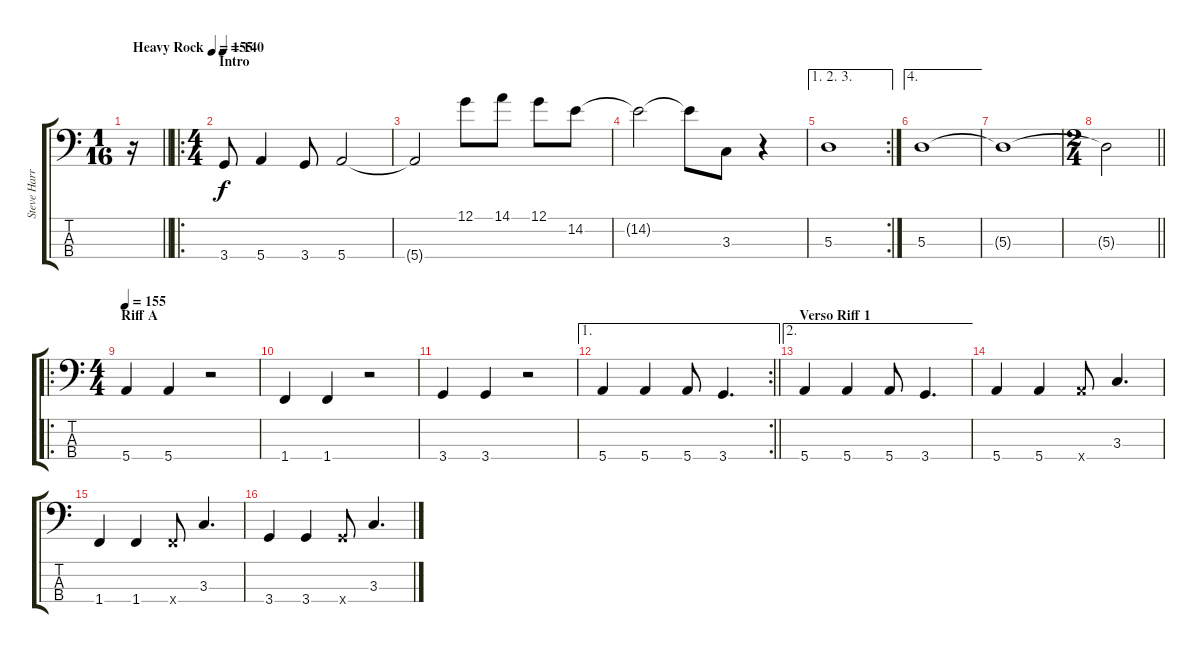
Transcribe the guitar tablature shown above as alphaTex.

\track ("Steve Harris" "Steve Harr") {instrument electricbassfinger}
\staff {score tabs}
\tuning (G2 D2 A1 E1) {hide}
\ts (1 16)
\tempo (155 "Heavy Rock")
\clef f4
\barLineRight lightlight
\ks c
r.16{dy f instrument electricbassfinger} |
\ro
\ts (4 4)
\section ("" "Intro")
\tempo 140
3.4.8 5.4.4 3.4.8 5.4.2 |
5.4{t}.2 12.1.8 14.1.8 12.1.8 14.2.8 |
14.2{t}.2 14.2{t}.8 3.3.8 r.4 |
\ae (1 2 3)
\rc 2
5.3.1 |
\ae 4
5.3.1 |
5.3{t}.1 |
\ts (2 4)
\barLineRight lightlight
5.3{t}.2 |
\ro
\ts (4 4)
\section ("" "Riff A")
\tempo 155
5.4.4 5.4.4 r.2 |
1.4.4 1.4.4 r.2 |
3.4.4 3.4.4 r.2 |
\ae 1
\rc 2
\barLineRight lightlight
5.4.4 5.4.4 5.4.8 3.4.4{d} |
\ae 2
\section ("" "Verso Riff 1")
5.4.4 5.4.4 5.4.8 3.4.4{d} |
5.4.4 5.4.4 5.4{x}.8 3.3.4{d} |
1.4.4 1.4.4 1.4{x}.8 3.3.4{d} |
3.4.4 3.4.4 3.4{x}.8 3.3.4{d}
